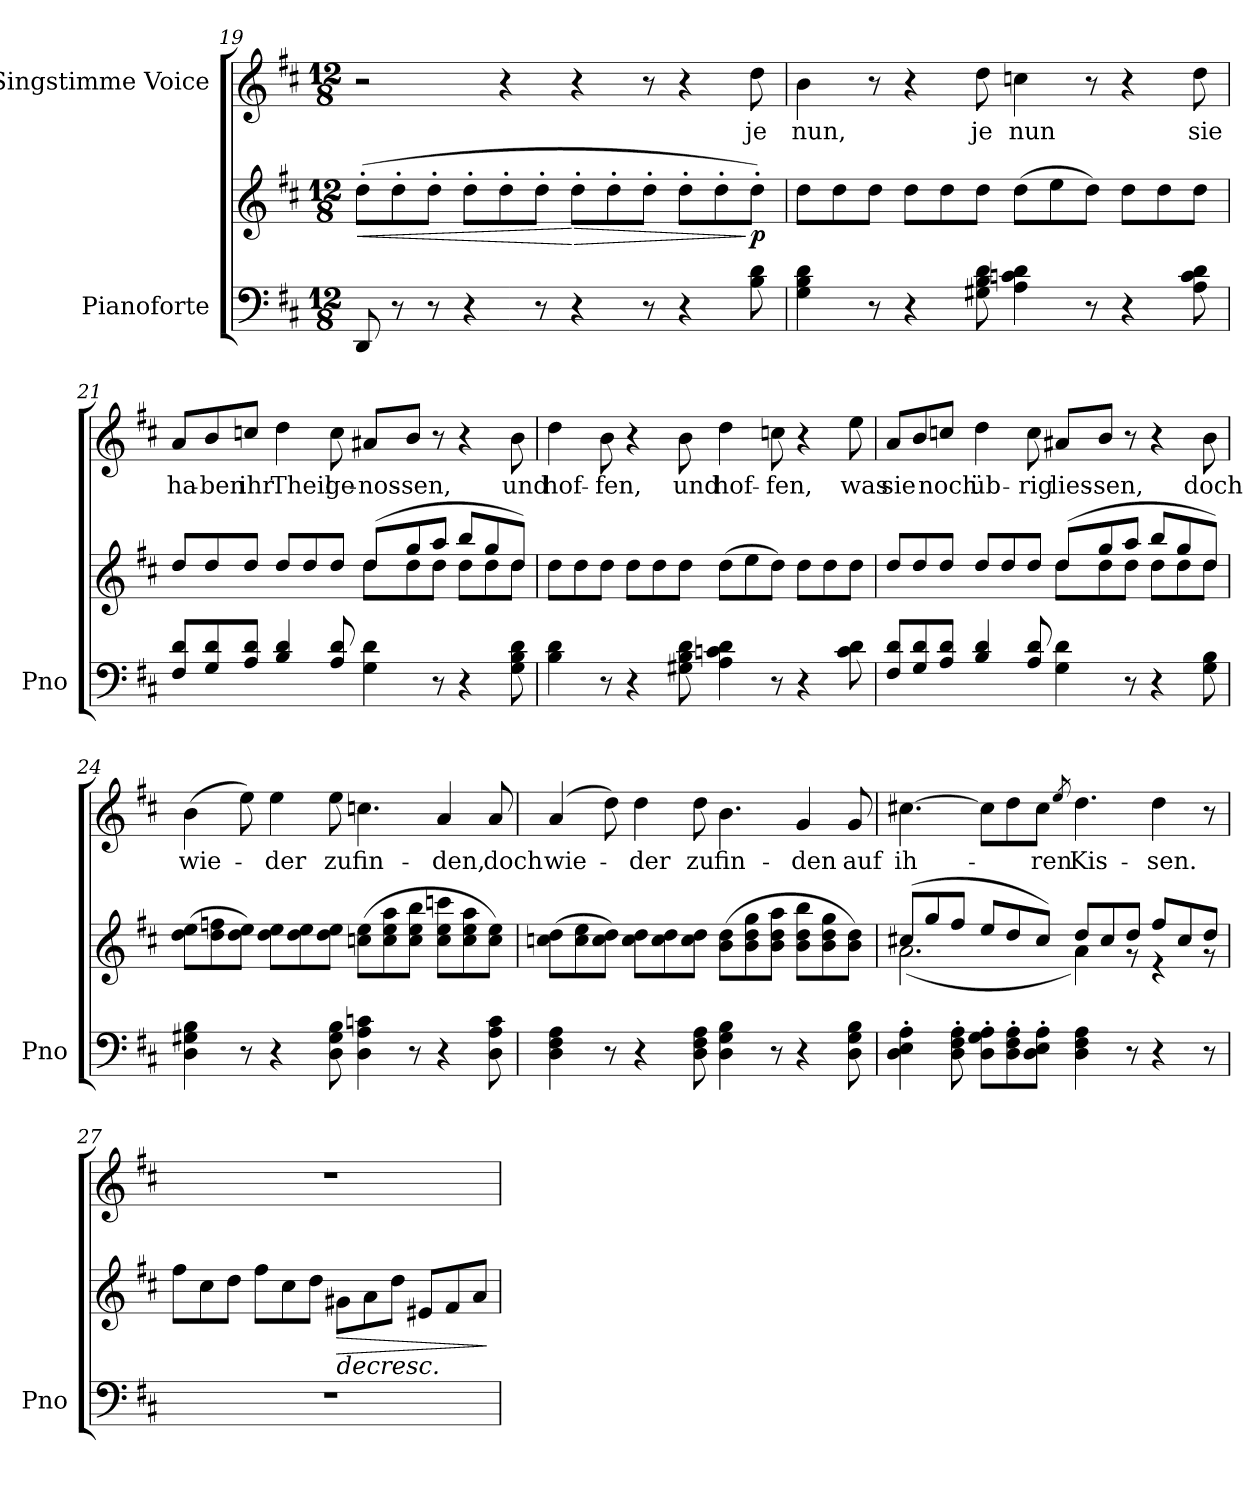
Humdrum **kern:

**kern	**kern	**dynam	**kern	**text
*part2	*part2	*part2	*part1	*part1
*staff3	*staff2	*staff2/3	*staff1	*staff1
*I"Pianoforte	*	*	*I"Singstimme Voice	*
*I'Pno	*	*	*	*
!!LO:LB:g=z
*clefF4	*clefG2	*	*clefG2	*
*k[f#c#]	*k[f#c#]	*	*k[f#c#]	*
*M12/8	*M12/8	*	*M12/8	*
=19	=19	=19	=19	=19
!	!	!LO:HP:b	!	!
8DD/	(>8dd'\L	<	2r	.
8r	8dd'\	.	.	.
8r	8dd'\J	.	.	.
4r	8dd'\L	.	.	.
.	8dd'\	.	4r	.
8r	8dd'\J	.	.	.
!	!	!LO:HP:n=1:b	!	!
4r	8dd'\L	[ >	4r	.
.	8dd'\	.	.	.
8r	8dd'\J	.	8r	.
4r	8dd'\L	.	4r	.
.	8dd'\	.	.	.
*	*	*	*MM80	*
!	!	!LO:DY:n=1:b	!	!LO:LY:b
8B\ 8d\	8dd'\J)	] p	8dd\	je
=20	=20	=20	=20	=20
!	!	!	!	!LO:LY:b
4G\ 4B\ 4d\	8dd\L	.	4b\	nun,
.	8dd\	.	.	.
8r	8dd\J	.	8r	.
4r	8dd\L	.	4r	.
.	8dd\	.	.	.
!	!	!	!	!LO:LY:b
8G#X\ 8B\ 8d\	8dd\J	.	8dd\	je
!	!	!	!	!LO:LY:b
4A\ 4cn\ 4d\	(>8dd\L	.	4ccn\	nun
.	8ee\	.	.	.
8r	8dd\J)	.	8r	.
4r	8dd\L	.	4r	.
.	8dd\	.	.	.
!	!	!	!	!LO:LY:b
8A\ 8c\ 8d\	8dd\J	.	8dd\	sie
!!LO:PB:g=z
=21	=21	=21	=21	=21
*	*^	*	*	*
!	!	!	!	!	!LO:LY:b
8F#/ 8d/L	8dd/L	2ryy	.	8a/L	ha-
!	!	!	!	!	!LO:LY:b
8G/ 8d/	8dd/	.	.	8b/	-ben
!	!	!	!	!	!LO:LY:b
8A/ 8d/J	8dd/J	.	.	8ccn/J	ihr
!	!	!	!	!	!LO:LY:b
4B/ 4d/	8dd/L	.	.	4dd\	Theil
.	8dd/	4ryy	.	.	.
!	!	!	!	!	!LO:LY:b
8A/ 8d/	8dd/J	.	.	8cc\	ge-
!	!	!	!	!	!LO:LY:b
4G\ 4d\	(>8dd/L	8dd\L	.	8a#X/L	-nos-
!	!	!	!	!	!LO:LY:b
.	8gg/	8dd\	.	8b/J	-sen,
8r	8aa/J	8dd\J	.	8r	.
4r	8bb/L	8dd\L	.	4r	.
.	8gg/	8dd\	.	.	.
!	!	!	!	!	!LO:LY:b
8G\ 8B\ 8d\	8dd/J)	8dd\J	.	8b\	und
!!LO:LB:g=z
=22	=22	=22	=22	=22	=22
!	!	!	!	!	!LO:LY:b
*	*v	*v	*	*	*
4B\ 4d\	8dd\L	.	4dd\	hof-
.	8dd\	.	.	.
!	!	!	!	!LO:LY:b
8r	8dd\J	.	8b\	-fen,
4r	8dd\L	.	4r	.
.	8dd\	.	.	.
!	!	!	!	!LO:LY:b
8G#X\ 8B\ 8d\	8dd\J	.	8b\	und
!	!	!	!	!LO:LY:b
4A\ 4cn\ 4d\	(>8dd\L	.	4dd\	hof-
.	8ee\	.	.	.
!	!	!	!	!LO:LY:b
8r	8dd\J)	.	8ccn\	-fen,
4r	8dd\L	.	4r	.
.	8dd\	.	.	.
!	!	!	!	!LO:LY:b
8c\ 8d\	8dd\J	.	8ee\	was
=23	=23	=23	=23	=23
*	*^	*	*	*
!	!	!	!	!	!LO:LY:b
8F#/ 8d/L	8dd/L	2ryy	.	8a/L	sie
8G/ 8d/	8dd/	.	.	8b/	.
!	!	!	!	!	!LO:LY:b
8A/ 8d/J	8dd/J	.	.	8ccn/J	noch
!	!	!	!	!	!LO:LY:b
4B/ 4d/	8dd/L	.	.	4dd\	üb-
.	8dd/	4ryy	.	.	.
!	!	!	!	!	!LO:LY:b
8A/ 8d/	8dd/J	.	.	8cc\	-rig
!	!	!	!	!	!LO:LY:b
4G\ 4d\	(>8dd/L	8dd\L	.	8a#X/L	lies-
!	!	!	!	!	!LO:LY:b
.	8gg/	8dd\	.	8b/J	-sen,
8r	8aa/J	8dd\J	.	8r	.
4r	8bb/L	8dd\L	.	4r	.
.	8gg/	8dd\	.	.	.
!	!	!	!	!	!LO:LY:b
8G\ 8B\	8dd/J)	8dd\J	.	8b\	doch
!!LO:LB:g=z
=24	=24	=24	=24	=24	=24
!	!	!	!	!	!LO:LY:b
*	*v	*v	*	*	*
4D\ 4G#X\ 4B\	(>8dd\ 8ee\L	.	(>4b\	wie-
.	8dd\ 8ffn\	.	.	.
8r	8dd\ 8ee\J)	.	8ee\)	.
!	!	!	!	!LO:LY:b
4r	8dd\ 8ee\L	.	4ee\	-der
.	8dd\ 8ee\	.	.	.
!	!	!	!	!LO:LY:b
8D\ 8G#\ 8B\	8dd\ 8ee\J	.	8ee\	zu
!	!	!	!	!LO:LY:b
4D\ 4A\ 4cn\	(>8ccn\ 8ee\L	.	4.ccn\	fin-
.	8cc\ 8ee\ 8aa\	.	.	.
8r	8cc\ 8ee\ 8bb\J	.	.	.
!	!	!	!	!LO:LY:b
4r	8cc\ 8ee\ 8cccn\L	.	4a/	-den,
.	8cc\ 8ee\ 8aa\	.	.	.
!	!	!	!	!LO:LY:b
8D\ 8A\ 8c\	8cc\ 8ee\J)	.	8a/	doch
!!LO:PB:g=z
=25	=25	=25	=25	=25
!	!	!	!	!LO:LY:b
4D\ 4F#\ 4A\	(>8ccn\ 8dd\L	.	(>4a/	wie-
.	8cc\ 8ee\	.	.	.
8r	8cc\ 8dd\J)	.	8dd\)	.
!	!	!	!	!LO:LY:b
4r	8cc\ 8dd\L	.	4dd\	-der
.	8cc\ 8dd\	.	.	.
!	!	!	!	!LO:LY:b
8D\ 8F#\ 8A\	8cc\ 8dd\J	.	8dd\	zu
!	!	!	!	!LO:LY:b
4D\ 4G\ 4B\	(>8b\ 8dd\L	.	4.b\	fin-
.	8b\ 8dd\ 8gg\	.	.	.
8r	8b\ 8dd\ 8aa\J	.	.	.
!	!	!	!	!LO:LY:b
4r	8b\ 8dd\ 8bb\L	.	4g/	-den
.	8b\ 8dd\ 8gg\	.	.	.
!	!	!	!	!LO:LY:b
8D\ 8G\ 8B\	8b\ 8dd\J)	.	8g/	auf
=26	=26	=26	=26	=26
*	*^	*	*	*
!	!	!	!	!	!LO:LY:b
4D\' 4E\' 4A\'	(>8cc#X/L	(<2.a\	.	[4.cc#X\	ih-
.	8gg/	.	.	.	.
8D\' 8F#\' 8A\'	8ff#/J	.	.	.	.
8D\' 8G\' 8A\'L	8ee/L	.	.	8cc#\L]	.
8D\' 8F#\' 8A\'	8dd/	.	.	8dd\	.
!	!	!	!	!	!LO:LY:b
8D\' 8E\' 8A\'J	8cc#/J)	.	.	8cc#\J	-ren
.	.	.	.	8qee/	.
!	!	!	!	!	!LO:LY:b
4D\ 4F#\ 4A\	8dd/L	4a\)	.	4.dd\	Kis-
.	8cc#/	.	.	.	.
8r	8dd/J	8r	.	.	.
!	!	!	!	!	!LO:LY:b
4r	8ff#/L	4r	.	4dd\	-sen.
.	8cc#/	.	.	.	.
8r	8dd/J	8r	.	8r	.
*	*v	*v	*	*	*
!!LO:LB:g=z
=27	=27	=27	=27	=27
1.r	8ff#\L	.	1.r	.
.	8cc#\	.	.	.
.	8dd\J	.	.	.
.	8ff#\L	.	.	.
.	8cc#\	.	.	.
.	8dd\J	.	.	.
!	!LO:TX:b:i:t=decresc.	!	!	!
!	!	!LO:HP:b	!	!
.	8g#X\L	>	.	.
.	8a\	.	.	.
.	8dd\J	.	.	.
.	8e#X/L	.	.	.
.	8f#/	.	.	.
.	8a/J	.	.	.
.	.	]	.	.
=	=	=	=	=
*-	*-	*-	*-	*-
